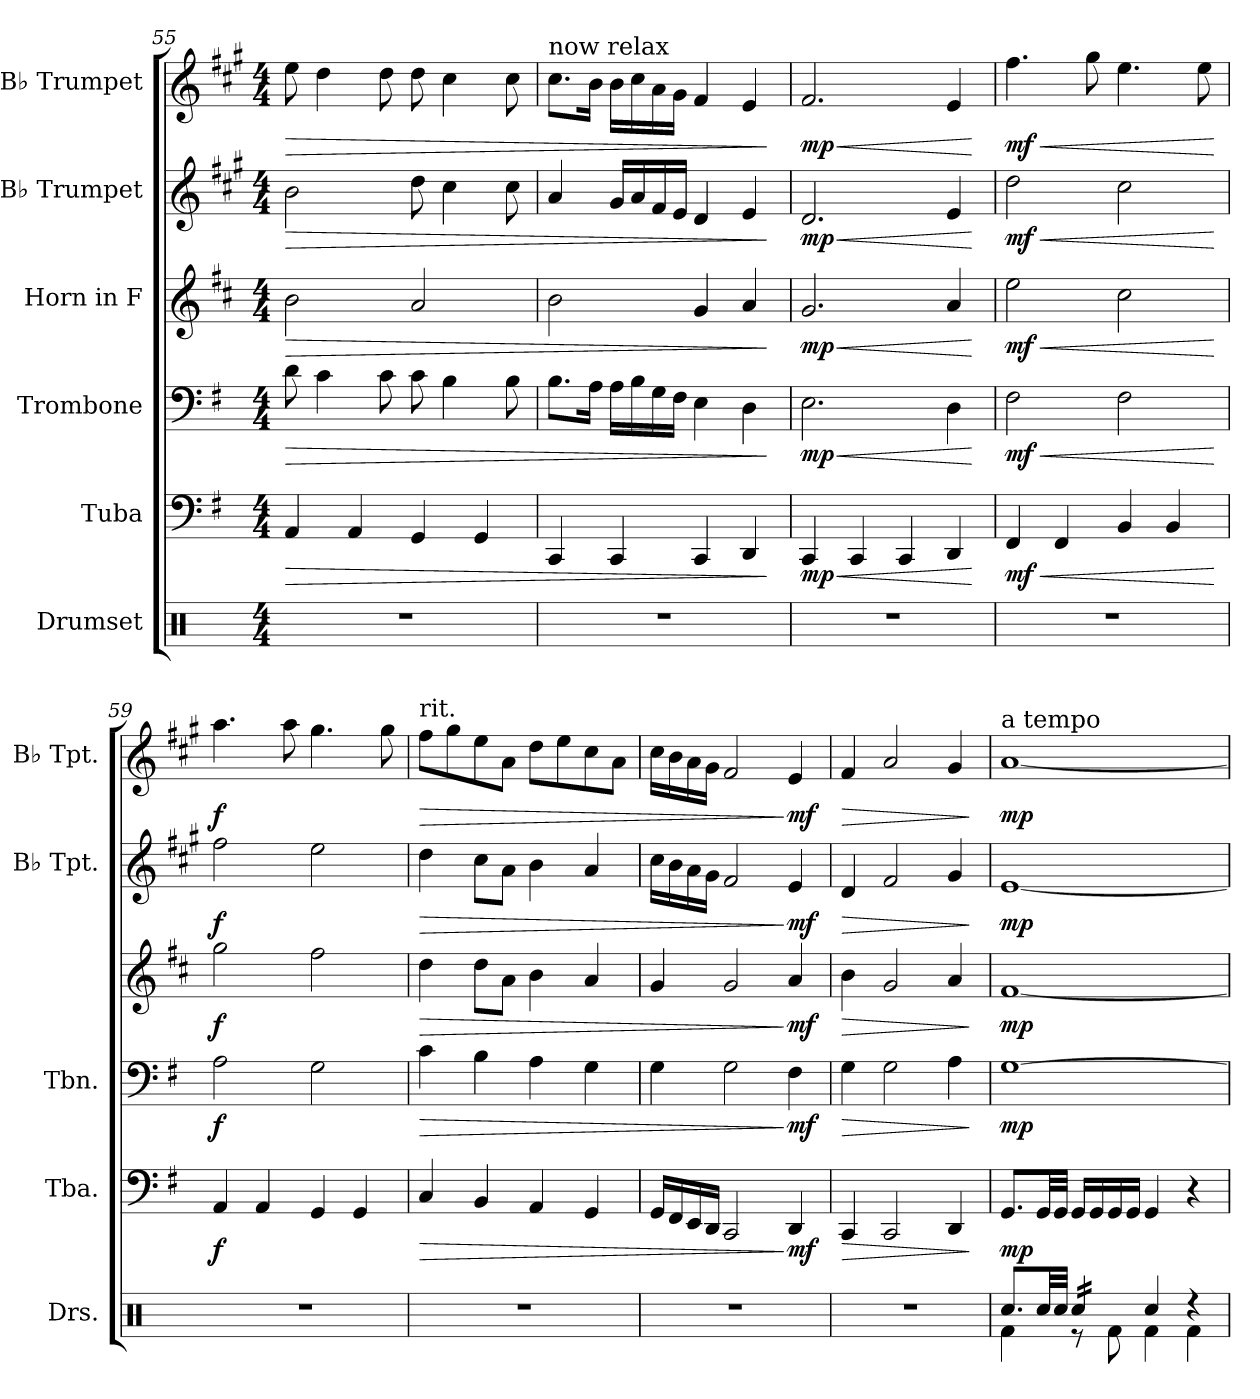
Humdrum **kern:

**kern	**dynam	**kern	**dynam	**kern	**dynam	**kern	**dynam	**kern	**dynam	**kern	**dynam
*part6	*part6	*part5	*part5	*part4	*part4	*part3	*part3	*part2	*part2	*part1	*part1
*staff6	*staff6	*staff5	*staff5	*staff4	*staff4	*staff3	*staff3	*staff2	*staff2	*staff1	*staff1
*I"Drumset	*	*I"Tuba	*	*I"Trombone	*	*I"Horn in F	*	*I"B♭ Trumpet	*	*I"B♭ Trumpet	*
*I'Drs.	*	*I'Tba.	*	*I'Tbn.	*	*	*	*I'B♭ Tpt.	*	*I'B♭ Tpt.	*
*clefX	*	*clefF4	*	*clefF4	*	*clefG2	*	*clefG2	*	*clefG2	*
*	*	*	*	*	*	*ITrd4c7	*	*ITrd1c2	*	*ITrd1c2	*
*k[]	*	*k[f#]	*	*k[f#]	*	*k[f#]	*	*k[f#]	*	*k[f#]	*
*M4/4	*	*M4/4	*	*M4/4	*	*M4/4	*	*M4/4	*	*M4/4	*
=55	=55	=55	=55	=55	=55	=55	=55	=55	=55	=55	=55
!	!	!	!LO:HP:b	!	!LO:HP:b	!	!LO:HP:b	!	!LO:HP:b	!	!LO:HP:b
1r	.	4AA/	>	8d\	>	2e\	>	2a\	>	8dd\	>
.	.	.	.	4c\	.	.	.	.	.	4cc\	.
.	.	4AA/	.	.	.	.	.	.	.	.	.
.	.	.	.	8c\	.	.	.	.	.	8cc\	.
.	.	4GG/	.	8c\	.	2d/	.	8cc\	.	8cc\	.
.	.	.	.	4B\	.	.	.	4b\	.	4b\	.
.	.	4GG/	.	.	.	.	.	.	.	.	.
.	.	.	.	8B\	.	.	.	8b\	.	8b\	.
=56	=56	=56	=56	=56	=56	=56	=56	=56	=56	=56	=56
*	*	*	*	*	*	*	*	*	*	*MM62	*
!	!	!	!	!	!	!	!	!	!	!LO:TX:t=now relax	!
1r	.	4CC/	.	8.B\L	.	2e\	.	4g/	.	8.b\L	.
.	.	.	.	16A\Jk	.	.	.	.	.	16a\Jk	.
.	.	4CC/	.	16A\LL	.	.	.	16f#/LL	.	16a\LL	.
.	.	.	.	16B\	.	.	.	16g/	.	16b\	.
.	.	.	.	16G\	.	.	.	16e/	.	16g\	.
.	.	.	.	16F#\JJ	.	.	.	16d/JJ	.	16f#\JJ	.
.	.	4CC/	.	4E\	.	4c/	.	4c/	.	4e/	.
.	.	4DD/	.	4D\	.	4d/	.	4d/	.	4d/	.
.	.	.	]	.	]	.	]	.	]	.	]
!!LO:PB:g=z
=57	=57	=57	=57	=57	=57	=57	=57	=57	=57	=57	=57
*	*	*	*	*	*	*	*	*	*	*MM60	*
!	!	!	!LO:HP:b	!	!LO:HP:b	!	!LO:HP:b	!	!LO:HP:b	!	!LO:HP:b
!	!	!	!LO:DY:n=1:b	!	!LO:DY:n=1:b	!	!LO:DY:n=1:b	!	!LO:DY:n=1:b	!	!LO:DY:n=1:b
1r	.	4CC/	< mp	2.E\	< mp	2.c/	< mp	2.c/	< mp	2.e/	< mp
.	.	4CC/	.	.	.	.	.	.	.	.	.
.	.	4CC/	.	.	.	.	.	.	.	.	.
.	.	4DD/	.	4D\	.	4d/	.	4d/	.	4d/	.
.	.	.	[	.	[	.	[	.	[	.	[
=58	=58	=58	=58	=58	=58	=58	=58	=58	=58	=58	=58
!	!	!	!LO:HP:b	!	!LO:HP:b	!	!LO:HP:b	!	!LO:HP:b	!	!LO:HP:b
!	!	!	!LO:DY:n=1:b	!	!LO:DY:n=1:b	!	!LO:DY:n=1:b	!	!LO:DY:n=1:b	!	!LO:DY:n=1:b
1r	.	4FF#/	< mf	2F#\	< mf	2a\	< mf	2cc\	< mf	4.ee\	< mf
.	.	4FF#/	.	.	.	.	.	.	.	.	.
.	.	.	.	.	.	.	.	.	.	8ff#\	.
.	.	4BB/	.	2F#\	.	2f#\	.	2b\	.	4.dd\	.
.	.	4BB/	.	.	.	.	.	.	.	.	.
.	.	.	.	.	.	.	.	.	.	8dd\	.
.	.	.	[	.	[	.	[	.	[	.	[
=59	=59	=59	=59	=59	=59	=59	=59	=59	=59	=59	=59
!	!	!	!LO:DY:b	!	!LO:DY:b	!	!LO:DY:b	!	!LO:DY:b	!	!LO:DY:b
1r	.	4AA/	f	2A\	f	2cc\	f	2ee\	f	4.gg\	f
.	.	4AA/	.	.	.	.	.	.	.	.	.
.	.	.	.	.	.	.	.	.	.	8gg\	.
.	.	4GG/	.	2G\	.	2b\	.	2dd\	.	4.ff#\	.
.	.	4GG/	.	.	.	.	.	.	.	.	.
.	.	.	.	.	.	.	.	.	.	8ff#\	.
=60	=60	=60	=60	=60	=60	=60	=60	=60	=60	=60	=60
*	*	*	*	*	*	*	*	*	*	*MM58	*
!	!	!	!	!	!	!	!	!	!	!LO:TX:a:t=rit.	!
!	!	!	!LO:HP:b	!	!LO:HP:b	!	!LO:HP:b	!	!LO:HP:b	!	!LO:HP:b
1r	.	4C/	>	4c\	>	4g\	>	4cc\	>	8ee\L	>
.	.	.	.	.	.	.	.	.	.	8ff#\	.
.	.	4BB/	.	4B\	.	8g\L	.	8b\L	.	8dd\	.
.	.	.	.	.	.	8d\J	.	8g\J	.	8g\J	.
*	*	*	*	*	*	*	*	*	*	*MM57	*
.	.	4AA/	.	4A\	.	4e\	.	4a\	.	8cc\L	.
.	.	.	.	.	.	.	.	.	.	8dd\	.
.	.	4GG/	.	4G\	.	4d/	.	4g/	.	8b\	.
.	.	.	.	.	.	.	.	.	.	8g\J	.
=61	=61	=61	=61	=61	=61	=61	=61	=61	=61	=61	=61
*	*	*	*	*	*	*	*	*	*	*MM56	*
1r	.	16GG/LL	.	4G\	.	4c/	.	16b\LL	.	16b\LL	.
.	.	16FF#/	.	.	.	.	.	16a\	.	16a\	.
.	.	16EE/	.	.	.	.	.	16g\	.	16g\	.
.	.	16DD/JJ	.	.	.	.	.	16f#\JJ	.	16f#\JJ	.
.	.	2CC/	.	2G\	.	2c/	.	2e/	.	2e/	.
!	!	!	!LO:DY:n=1:b	!	!LO:DY:n=1:b	!	!LO:DY:n=1:b	!	!LO:DY:n=1:b	!	!LO:DY:n=1:b
.	.	4DD/	] mf	4F#\	] mf	4d/	] mf	4d/	] mf	4d/	] mf
=62	=62	=62	=62	=62	=62	=62	=62	=62	=62	=62	=62
!	!	!	!LO:HP:b	!	!LO:HP:b	!	!LO:HP:b	!	!LO:HP:b	!	!LO:HP:b
1r	.	4CC/	>	4G\	>	4e\	>	4c/	>	4e/	>
.	.	2CC/	.	2G\	.	2c/	.	2e/	.	2g/	.
.	.	4DD/	.	4A\	.	4d/	.	4f#/	.	4f#/	.
.	.	.	]	.	]	.	]	.	]	.	]
!!LO:LB:g=z
=63	=63	=63	=63	=63	=63	=63	=63	=63	=63	=63	=63
*	*	*	*	*	*	*	*	*	*	*MM60	*
*^	*	*	*	*	*	*	*	*	*	*	*
!	!	!	!	!	!	!	!	!	!	!	!LO:TX:a:t=a tempo	!
!	!	!LO:DY:b	!	!	!	!	!	!	!	!	!	!
!	!	!LO:DY:n=1:b	!	!LO:DY:b	!	!LO:DY:b	!	!LO:DY:b	!	!LO:DY:b	!	!LO:DY:b
8.Rcc/L	4Rf\	mp mp	8.GG/L	mp	[1G	mp	[1B	mp	[1d	mp	[1g	mp
*tremolo	*	*	*	*	*	*	*	*	*	*	*	*
32Rcc/	.	.	32GG/LL	.	.	.	.	.	.	.	.	.
32Rcc/JJJ	.	.	32GG/JJJ	.	.	.	.	.	.	.	.	.
16Rcc/LL	8r	.	16GG/LL	.	.	.	.	.	.	.	.	.
16Rcc/	.	.	16GG/	.	.	.	.	.	.	.	.	.
16Rcc/	8Rf\	.	16GG/	.	.	.	.	.	.	.	.	.
16Rcc/JJ	.	.	16GG/JJ	.	.	.	.	.	.	.	.	.
*Xtremolo	*	*	*	*	*	*	*	*	*	*	*	*
4Rcc/	4Rf\	.	4GG/	.	.	.	.	.	.	.	.	.
4r	4Rf\	.	4r	.	.	.	.	.	.	.	.	.
*v	*v	*	*	*	*	*	*	*	*	*	*	*
=	=	=	=	=	=	=	=	=	=	=	=
*-	*-	*-	*-	*-	*-	*-	*-	*-	*-	*-	*-
